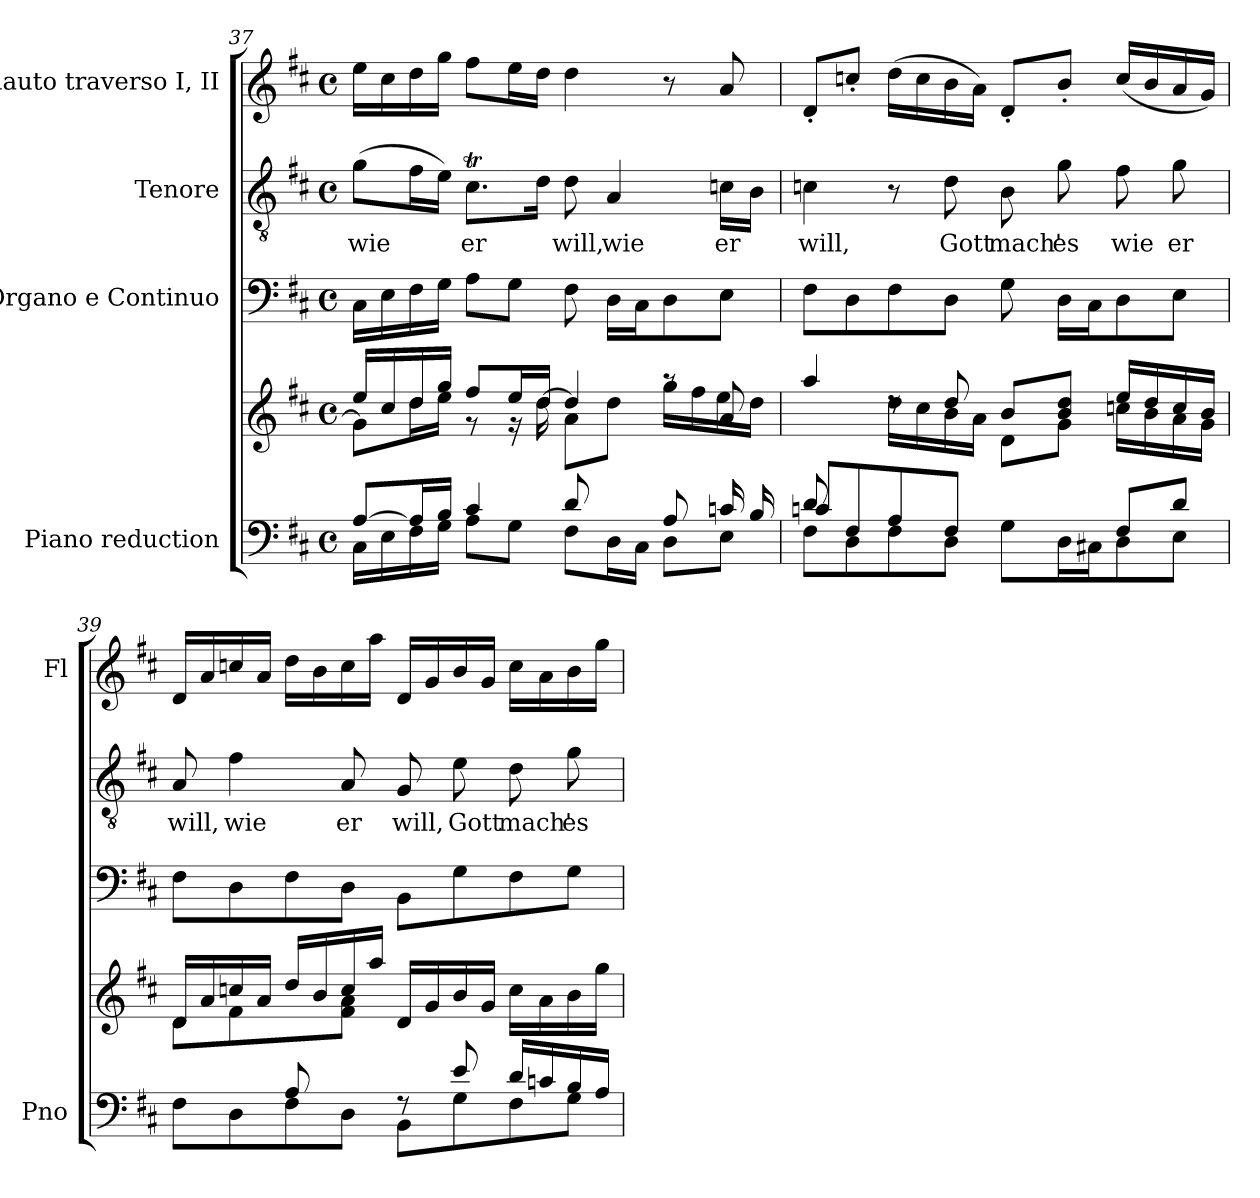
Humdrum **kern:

**kern	**kern	**kern	**kern	**text	**kern
*part4	*part4	*part3	*part2	*part2	*part1
*staff5	*staff4	*staff3	*staff2	*staff2	*staff1
*I"Piano reduction	*	*I"Organo e Continuo	*I"Tenore	*	*I"Flauto traverso I, II
*I'Pno	*	*	*	*	*I'Fl
*clefF4	*clefG2	*clefF4	*clefGv2	*	*clefG2
*k[f#c#]	*k[f#c#]	*k[f#c#]	*k[f#c#]	*	*k[f#c#]
*M4/4	*M4/4	*M4/4	*M4/4	*	*M4/4
*met(c)	*met(c)	*met(c)	*met(c)	*	*met(c)
=37	=37	=37	=37	=37	=37
*^	*^	*	*	*	*
*	*	*	*^	*	*	*	*
!	!	!	!	!	!	!	!LO:LY:b	!
[8A/L	16C#\LL	16ee/LL	8g\L]	8ryy	16C#\LL	(>8g\L	wie	16ee\LL
.	16E\	16cc#/	.	.	16E\	.	.	16cc#\
*	*	*	*v	*v	*	*	*	*
16A/L]	16F#\	16dd/	16dd\L	16F#\	16f#\L	.	16dd\
16B/JJ	16G\JJ	16gg/JJ	16ee\JJ	16G\JJ	16e\JJ)	.	16gg\JJ
!	!	!	!	!	!	!LO:LY:b	!
4c#/	8A\L	8ff#/L	8r	8A\L	8.c#t\L	er	8ff#\L
.	8G\J	16ee/L	16r	8G\J	.	.	16ee\L
.	.	[16dd/JJ	16dd\	.	16d\Jk	.	16dd\JJ
!	!	!	!	!	!	!LO:LY:b	!
8d/L	8F#\L	4dd/]	8a\L	8F#\	8d\	will,	4dd\
*	*	*	*^	*	*	*	*
!	!	!	!	!	!	!	!LO:LY:b	!
8ryy	16D\L	.	8dd\J	8f#\J	16D\LL	4A/	wie	.
.	16C#\JJ	.	.	.	16C#\J	.	.	.
8A/L	8D\L	8raa	16gg\LL	4ryy	8D\	.	.	8r
.	.	.	16ff#\	.	.	.	.	.
!	!	!	!	!	!	!	!LO:LY:b	!
16cn/L	8E\J	8a/	16ee\	.	8E\J	16cn\LL	er	8a/
16B/JJ	.	.	16dd\JJ	.	.	16B\JJ	.	.
*	*	*	*v	*v	*	*	*	*
=38	=38	=38	=38	=38	=38	=38	=38
*	*^	*	*	*	*	*	*
!	!	!	!	!	!	!	!LO:LY:b	!
8d/L	8cn/L	8F#\L	4aa/	8ryy	8F#\L	4cn\	will,	8d'/L
2..ryy	8F#/	8D\	.	8ccn\J	8D\	.	.	8ccn'/J
.	8A/	8F#\	8rdd	16dd\LL	8F#\	8r	.	(>16dd\LL
.	.	.	.	16cc\	.	.	.	16cc\
!	!	!	!	!	!	!	!LO:LY:b	!
.	8F#/J	8D\J	8dd/	16b\	8D\J	8d\	Gott	16b\
.	.	.	.	16a\JJ	.	.	.	16a\JJ)
!	!	!	!	!	!	!	!LO:LY:b	!
.	4ryy	8G\L	8b/L	8d\L	8G\	8B\	mach'	8d'/L
!	!	!	!	!	!	!	!LO:LY:b	!
.	.	16D\L	8b/ 8dd/J	8g\J	16D\LL	8g\	es	8b'/J
.	.	16C#X\J	.	.	16C#\J	.	.	.
!	!	!	!	!	!	!	!LO:LY:b	!
.	8F#/L	8D\	16ee/LL	16ccn\LL	8D\	8f#\	wie	(<16cc/LL
.	.	.	16dd/	16b\	.	.	.	16b/
!	!	!	!	!	!	!	!LO:LY:b	!
.	8d/J	8E\J	16cc/	16a\	8E\J	8g\	er	16a/
.	.	.	16b/JJ	16g\JJ	.	.	.	16g/JJ)
*	*v	*v	*	*	*	*	*	*
!!LO:PB:g=z
=39	=39	=39	=39	=39	=39	=39	=39
!	!	!	!	!	!	!LO:LY:b	!
4ryy	8F#\L	16d/LL	8d\L	8F#\L	8A/	will,	16d/LL
.	.	16a/	.	.	.	.	16a/
!	!	!	!	!	!	!LO:LY:b	!
.	8D\	16ccn/	8f#\	8D\	4f#\	wie	16ccn/
.	.	16a/JJ	.	.	.	.	16a/JJ
8A/	8F#\	16dd/LL	8ryy	8F#\	.	.	16dd\LL
.	.	16b/	.	.	.	.	16b\
!	!	!	!	!	!	!LO:LY:b	!
8ryy	8D\J	16cc/	8f#\ 8a\J	8D\J	8A/	er	16cc\
.	.	16aa/JJ	.	.	.	.	16aa\JJ
!	!	!	!	!	!	!LO:LY:b	!
8rF	8BB\L	16d/LL	2ryy	8BB\L	8G/	will,	16d/LL
.	.	16g/	.	.	.	.	16g/
!	!	!	!	!	!	!LO:LY:b	!
8e/	8G\	16b/	.	8G\	8e\	Gott	16b/
.	.	16g/JJ	.	.	.	.	16g/JJ
!	!	!	!	!	!	!LO:LY:b	!
16d/LL	8F#\	16cc\LL	.	8F#\	8d\	mach'	16cc\LL
16cn/	.	16a\	.	.	.	.	16a\
!	!	!	!	!	!	!LO:LY:b	!
16B/	8G\J	16b\	.	8G\J	8g\	es	16b\
16A/JJ	.	16gg\JJ	.	.	.	.	16gg\JJ
*v	*v	*	*	*	*	*	*
*	*v	*v	*	*	*	*
=	=	=	=	=	=
*-	*-	*-	*-	*-	*-
